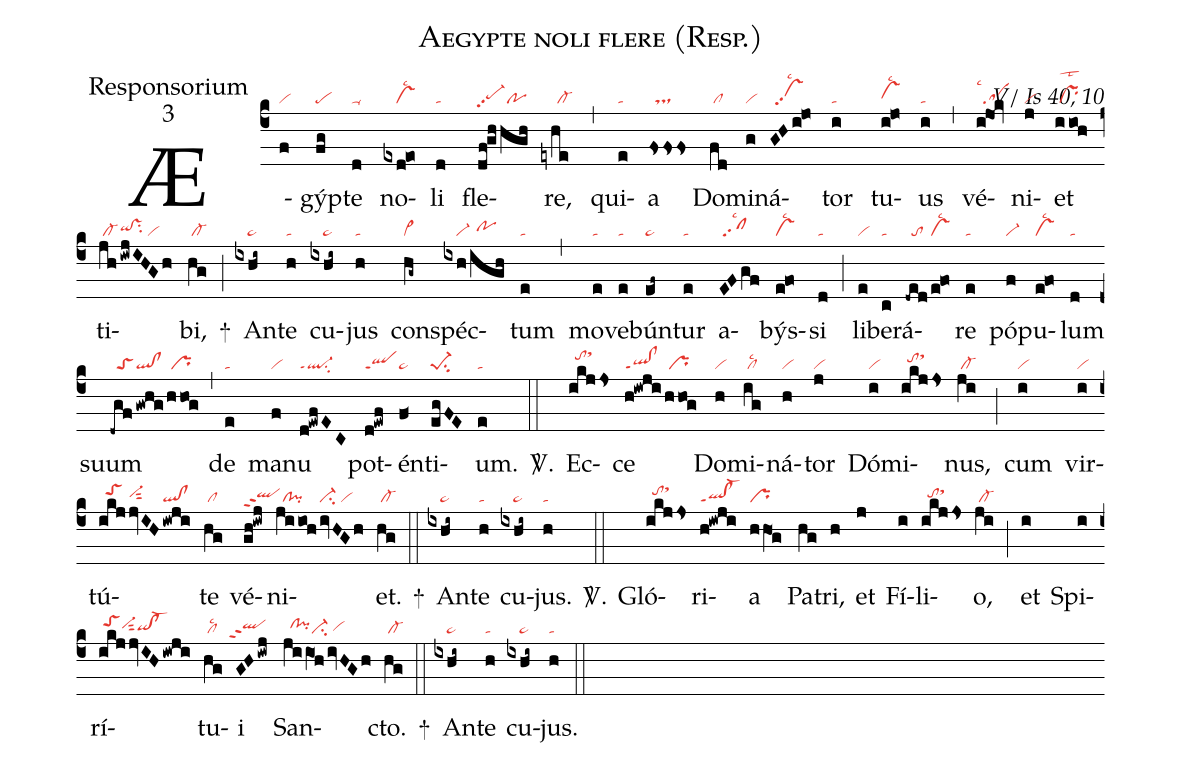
name:Aegypte noli flere (Resp.);
office-part:Responsorium;
mode:3;
commentary:V/ Is 40, 10;
nabc-lines:1;
%%
(c4)
Æ(f|vi)gýp(fg|pe)te(d|ta-) no(exd!eo|////vslsc2)li(d|ta) fle(df!gh|pe-hhpp2|hgh|//po)re,(eyhe|/////cl-) (,)
qui(e|ta)a(fsss|//ts) Do(fd|/cl)mi(g|vi)ná(GHi!jo|//vshipp2lsc2)tor(i|ta) tu(i!jo|vshhlsc2)us(i|ta) (,)
vé(ijOk|salsc1)ni(j|vi)et(iioh|/prlst2) ti(jh|/cl-|!iwjIHGh|qihh!vshhsu2/vi)bi,(hg|/cl-) +(;)
An(ixhi~|////pe~)te(h|ta) cu(ixhi~|////pe~)jus(h|ta) con(hg~|cl~)spéc(ixh|////vi-|/igh|//pohh)tum(e|ta) (,)
mo(e|ta)ve(e|ta)bún(ef~|pe~)tur(e|ta) a(EFgf|/sflsc2)býs(e!fo|vslsc2)si(d|ta) (;)
li(e|vi)be(c|ta)rá(-ded|//to|/e!fo|vslsc2)re(e|ta) pó(f|vi-)pu(e!fo|vslsc2)lum(d|ta) suum(-dgf|//toS|!gwhg|ql!cl|/hhog|/pr) (,)
de(e|ta) ma(f|vi)nu(d!ewfEC|ql-ppt1su2) pot(d!ewf|qlppt1)én(f<|pe~)ti(egFE|pe-1su2)um.(e|ta) <sp>V/</sp>.(::)
Ec(ikjjs|//tohjsthl)ce(h!iwji|ql!clppt1|/hhog|/pr) Do(h|vi)mi(ig|/cllsc2)ná(h|vi)tor(j|vi) Dó(i|vi)mi(ikjjs|//tohisthk)nus,(ji|/cl-) (;)
cum(i|vi) vir(i|vi)tú(ikj|//toShi|jvIH|vi-hhsut2|/iwji|ql!cl)te(hg|/cl) vé(gh!iwj|qlhhppt2)ni(jiioh|//cl!pi|/ivHGh|vi-su2/vi)et.(hg|/cl-) +(::)
An(ixhi~|////pe~)te(h|ta) cu(ixhi~|////pe~)jus.(h|ta) <sp>V/</sp>.(::)
Gló(ikjjs|//tohisthk)ri(h!iwji|ql!cl-ppt1)a(hhO1g|pr) Pa(hg)tri,(h) et(j) Fí(i)li(ikjjs|//tohhsthj)o,(ji|/cl-) (;)
et(i) Spi(i)rí(ikjjvIHiwji|/toShivi-hhsut2qihg!cl-hg)tu(hg|/cllsc2)i(GHiwj|``qlhhppt2)
San(jiiO1hivHGh|//clhh!pihhci-/vihg)cto.(hg|/cl-) +(::)
An(ixhi~|////pe~)te(h|ta) cu(ixhi~|////pe~)jus.(h|ta) (::)
